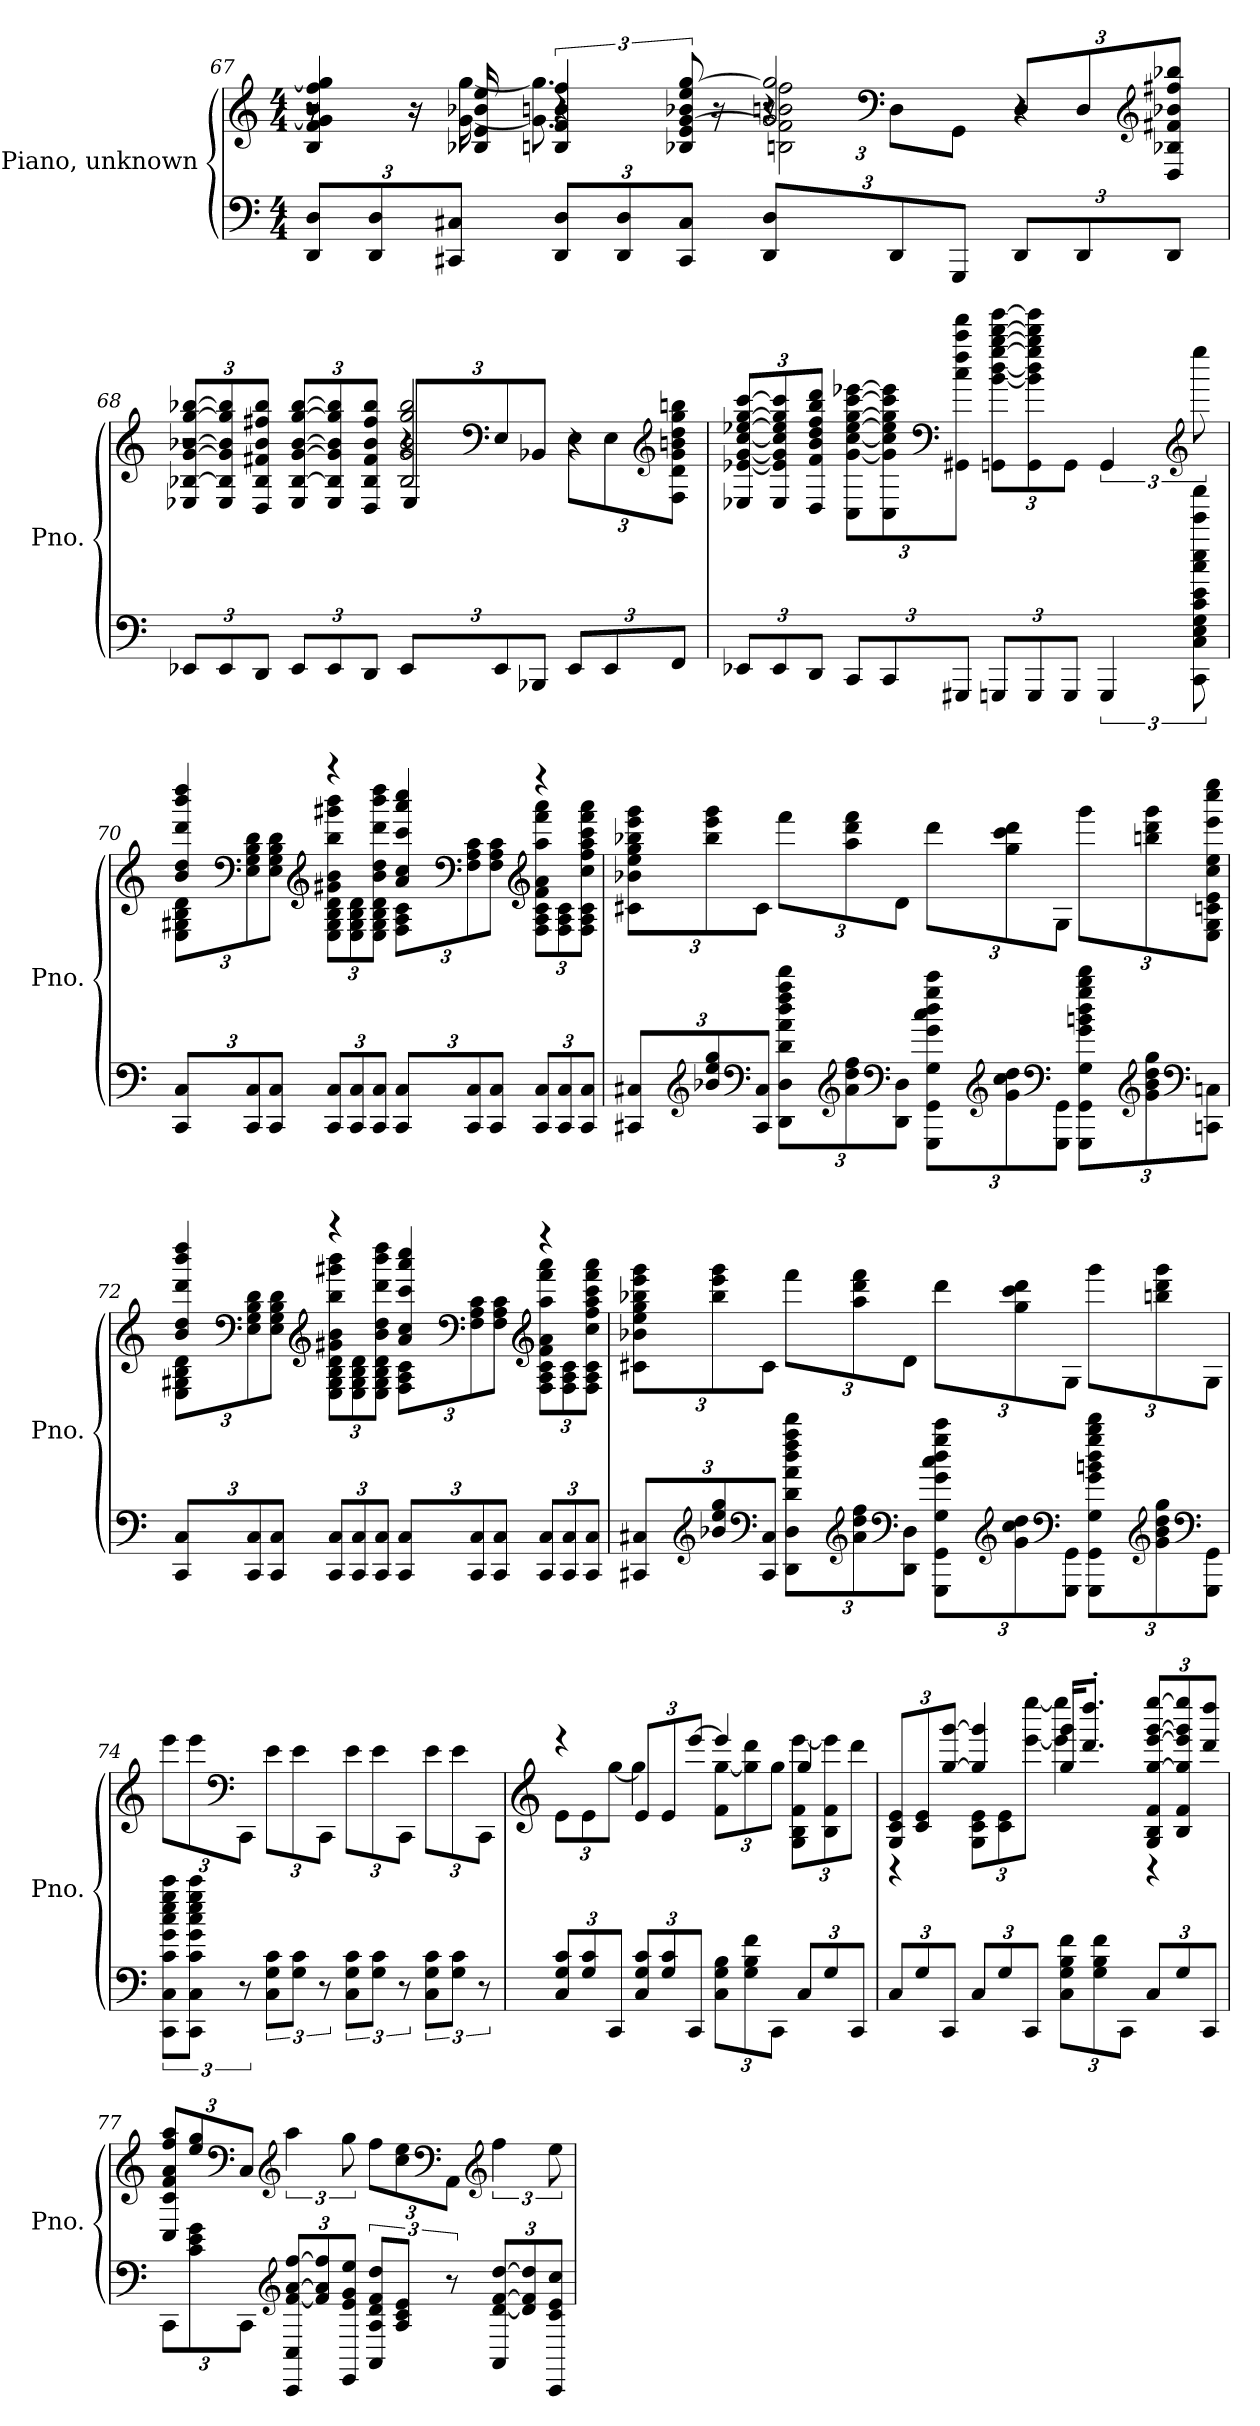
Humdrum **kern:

**kern	**kern
*part1	*part1
*staff2	*staff1
*I"Piano, unknown	*
*I'Pno.	*
!!LO:LB:g=z
*clefF4	*clefG2
*k[]	*k[]
*M4/4	*M4/4
*Xbrackettup	*
=67	=67
*	*^
*	*	*^
*	*	*	*^
12DD/ 12D/L	4B/ 4f/ 4g/] 4b/ 4ff/ 4gg/]	2r	8r	8r
12DD/ 12D/	.	.	.	.
.	.	.	16r	16r
12CC#X/ 12C#X/J	.	.	.	.
.	.	.	16B-X/ 16e/ 16b-X/ 16ee/	[16g\ [16gg\
12DD/ 12D/L	6Bn/ 6f/ 6bn/ 6ff/	.	4r	8.g\] 8.gg\]
12DD/ 12D/	.	.	.	.
12CC#/ 12C#/J	12B-X/ 12e/ [12g/ 12b-X/ 12ee/ [12gg/	.	.	.
.	.	.	.	16r
12DD/ 12D/L	2g/] 2gg/]	2Bn\ 2f\ 2bn\ 2ff\	4r	12r
*	*clefF4	*	*	*
12DD/	.	.	.	12D\L
12GGG/J	.	.	.	12GG\J
*	*	*	*Xbrackettup	*
12DD/L	.	.	12D/L	4r
12DD/	.	.	12D/	.
*	*clefG2	*	*	*
12DD/J	.	.	12D/ 12B-X/ 12f#X/ 12b-X/ 12ff#X/ 12bb-X/J	.
*	*	*	*v	*v
!!LO:PB:g=z
=68	=68	=68	=68
12EE-X/L	2r	2r	12E-X/ [12B-X/ [12g/ [12b-X/ [12gg/ [12bb-X/L
12EE-/	.	.	12E-/ 12B-/] 12g/] 12b-/] 12gg/] 12bb-/]
12DD/J	.	.	12D/ 12B-/ 12f#X/ 12b-/ 12ff#X/ 12bb-/J
12EE-/L	.	.	12E-/ [12B-/ [12g/ [12b-/ [12gg/ [12bb-/L
12EE-/	.	.	12E-/ 12B-/] 12g/] 12b-/] 12gg/] 12bb-/]
12DD/J	.	.	12D/ 12B-/ 12f#/ 12b-/ 12ff#/ 12bb-/J
12EE-/L	2B-/ 2g/ 2b-/ 2gg/ 2bb-/	4r	12E-/L
*	*clefF4	*	*
12EE-/	.	.	12E-/
12BBB-X/J	.	.	12BB-X/J
12EE-/L	.	12E-\L	4r
12EE-/	.	12E-\	.
*	*clefG2	*	*
12FF/J	.	12F\ 12d\ 12g\ 12bn\ 12dd\ 12gg\ 12bbn\J	.
*	*v	*v	*v
=69	=69
12EE-X/L	12E-X/ [12e-X/ [12g/ [12cc/ [12ee-X/ [12gg/ [12ccc/L
12EE-/	12E-/ 12e-/] 12g/] 12cc/] 12ee-/] 12gg/] 12ccc/]
12DD/J	12D/ 12f/ 12b/ 12dd/ 12ff/ 12bb/ 12ddd/J
12CC/L	12C\ [12g\ [12cc\ [12ee-\ [12gg\ [12ccc\ [12eee-X\L
12CC/	12C\ 12g\] 12cc\] 12ee-\] 12gg\] 12ccc\] 12eee-\]
*	*clefF4
12GGG#X/J	12GG#X\ 12cc\ 12ff\ 12ccc\ 12fff\J
12GGGn/L	12GGn\ [12b\ [12dd\ [12gg\ [12bb\ [12ddd\ [12ggg\L
12GGG/	12GG\ 12b\] 12dd\] 12gg\] 12bb\] 12ddd\] 12ggg\]
12GGG/J	12GG\J
*brackettup	*brackettup
6GGG/	6GG/
*	*clefG2
12CC\ 12C\ 12E\ 12G\ 12c\ 12e\ 12cc\ 12ee\ 12eee\ 12cccc\	12eeee\
!!LO:LB:g=z
=70	=70
*	*^
*Xbrackettup	*	*Xbrackettup
12CC/ 12C/L	4b/ 4dd/ 4ddd/ 4bbb/ 4dddd/	12E\ 12G#X\ 12B\ 12d\L
*	*clefF4	*
12CC/ 12C/	.	12E\ 12G#\ 12B\ 12d\
12CC/ 12C/J	.	12E\ 12G#\ 12B\ 12d\J
*	*clefG2	*
12CC/ 12C/L	4r	12E\ 12G#\ 12B\ 12d\ 12g#X\ 12b\ 12bb\ 12ggg#X\ 12bbb\L
12CC/ 12C/	.	12E\ 12G#\ 12B\ 12d\
12CC/ 12C/J	.	12E\ 12G#\ 12B\ 12d\ 12b\ 12dd\ 12ddd\ 12bbb\ 12dddd\J
12CC/ 12C/L	4a/ 4cc/ 4ccc/ 4aaa/ 4cccc/	12F\ 12A\ 12c\L
*	*clefF4	*
12CC/ 12C/	.	12F\ 12A\ 12c\
12CC/ 12C/J	.	12F\ 12A\ 12c\J
*	*clefG2	*
12CC/ 12C/L	4r	12F\ 12A\ 12c\ 12f\ 12a\ 12aa\ 12fff\ 12aaa\L
12CC/ 12C/	.	12F\ 12A\ 12c\
12CC/ 12C/J	.	12F\ 12A\ 12c\ 12cc\ 12ff\ 12aa\ 12ccc\ 12fff\ 12aaa\J
*	*v	*v
!!LO:LB:g=z
=71	=71
12CC#X/ 12C#X/L	12c#X\ 12b-X\ 12ee\ 12gg\ 12bb-X\ 12eee\ 12ggg\L
*clefG2	*
12b-X/ 12ee/ 12gg/	12bb-\ 12eee\ 12ggg\
*clefF4	*
12CC#/ 12C#/J	12c#\J
12DD\ 12D\ 12d\ 12a\ 12dd\ 12ff\ 12aa\ 12ddd\L	12fff\L
*clefG2	*
12a\ 12dd\ 12ff\	12aa\ 12ddd\ 12fff\
*clefF4	*
12DD\ 12D\J	12d\J
12GGG\ 12GG\ 12G\ 12g\ 12cc\ 12dd\ 12gg\ 12ccc\L	12ddd\L
*clefG2	*
12g\ 12cc\ 12dd\	12gg\ 12ccc\ 12ddd\
*clefF4	*
12GGG\ 12GG\J	12G\J
12GGG\ 12GG\ 12G\ 12g\ 12bn\ 12dd\ 12gg\ 12bb\ 12ddd\L	12ggg\L
*clefG2	*
12g\ 12b\ 12dd\ 12gg\	12bbn\ 12ddd\ 12ggg\
*clefF4	*
12CCn\ 12Cn\J	12E\ 12G\ 12cn\ 12e\ 12cc\ 12ee\ 12eee\ 12cccc\ 12eeee\J
!!LO:LB:g=z
=72	=72
*	*^
12CC/ 12C/L	4b/ 4dd/ 4ddd/ 4bbb/ 4dddd/	12E\ 12G#X\ 12B\ 12d\L
*	*clefF4	*
12CC/ 12C/	.	12E\ 12G#\ 12B\ 12d\
12CC/ 12C/J	.	12E\ 12G#\ 12B\ 12d\J
*	*clefG2	*
12CC/ 12C/L	4r	12E\ 12G#\ 12B\ 12d\ 12g#X\ 12b\ 12bb\ 12ggg#X\ 12bbb\L
12CC/ 12C/	.	12E\ 12G#\ 12B\ 12d\
12CC/ 12C/J	.	12E\ 12G#\ 12B\ 12d\ 12b\ 12dd\ 12ddd\ 12bbb\ 12dddd\J
12CC/ 12C/L	4a/ 4cc/ 4ccc/ 4aaa/ 4cccc/	12F\ 12A\ 12c\L
*	*clefF4	*
12CC/ 12C/	.	12F\ 12A\ 12c\
12CC/ 12C/J	.	12F\ 12A\ 12c\J
*	*clefG2	*
12CC/ 12C/L	4r	12F\ 12A\ 12c\ 12f\ 12a\ 12aa\ 12fff\ 12aaa\L
12CC/ 12C/	.	12F\ 12A\ 12c\
12CC/ 12C/J	.	12F\ 12A\ 12c\ 12cc\ 12ff\ 12aa\ 12ccc\ 12fff\ 12aaa\J
*	*v	*v
!!LO:LB:g=z
=73	=73
12CC#X/ 12C#X/L	12c#X\ 12b-X\ 12ee\ 12gg\ 12bb-X\ 12eee\ 12ggg\L
*clefG2	*
12b-X/ 12ee/ 12gg/	12bb-\ 12eee\ 12ggg\
*clefF4	*
12CC#/ 12C#/J	12c#\J
12DD\ 12D\ 12d\ 12a\ 12dd\ 12ff\ 12aa\ 12ddd\L	12fff\L
*clefG2	*
12a\ 12dd\ 12ff\	12aa\ 12ddd\ 12fff\
*clefF4	*
12DD\ 12D\J	12d\J
12GGG\ 12GG\ 12G\ 12g\ 12cc\ 12dd\ 12gg\ 12ccc\L	12ddd\L
*clefG2	*
12g\ 12cc\ 12dd\	12gg\ 12ccc\ 12ddd\
*clefF4	*
12GGG\ 12GG\J	12G\J
12GGG\ 12GG\ 12G\ 12g\ 12bn\ 12dd\ 12gg\ 12bb\ 12ddd\L	12ggg\L
*clefG2	*
12g\ 12b\ 12dd\ 12gg\	12bbn\ 12ddd\ 12ggg\
*clefF4	*
12GGG\ 12GG\J	12G\J
=74	=74
*brackettup	*
12CC\ 12C\ 12c\ 12g\ 12cc\ 12ee\ 12gg\ 12ccc\L	12eee\L
12CC\ 12C\ 12c\ 12g\ 12cc\ 12ee\ 12gg\ 12ccc\J	12eee\
*	*clefF4
12r	12CC\J
12C\ 12G\ 12c\L	12e\L
12G\ 12c\J	12e\
12r	12CC\J
12C\ 12G\ 12c\L	12e\L
12G\ 12c\J	12e\
12r	12CC\J
12C\ 12G\ 12c\L	12e\L
12G\ 12c\J	12e\
12r	12CC\J
!!LO:LB:g=z
=75	=75
*	*clefG2
*Xbrackettup	*
*	*^
12C/ 12G/ 12c/L	4r	12e\L
12G/ 12c/	.	12e\
12CC/J	.	[12gg\J
12C/ 12G/ 12c/L	12e/L	4gg\]
12G/ 12c/	12e/	.
12CC/J	[12eee/J	.
12C\ 12G\ 12B\L	4eee/]	12f\ [12gg\L
12G\ 12B\ 12f\	.	12gg\] 12ddd\
12CC\J	.	12gg\J
12C/L	4gg/	12G\ 12B\ 12f\ [12eee\L
12G/	.	12B\ 12f\ 12eee\]
12CC/J	.	12ddd\J
=76	=76	=76
12C/L	12G/ 12c/ 12e/L	4r
12G/	12c/ 12e/	.
12CC/J	[12gg/ [12ggg/J	.
12C/L	4gg/] 4ggg/]	12G\ 12c\ 12e\L
12G/	.	12c\ 12e\
12CC/J	.	[12eee\ [12eeee\J
12C\ 12G\ 12B\ 12f\L	16gg/ 16ggg/KL	4eee\] 4eeee\]
.	8.ddd/' 8.dddd/'J	.
12G\ 12B\ 12f\	.	.
12CC\J	.	.
12C/L	12G/ 12B/ 12f/ [12gg/ [12eee/ [12ggg/ [12eeee/L	4r
12G/	12B/ 12f/ 12gg/] 12eee/] 12ggg/] 12eeee/]	.
12CC/J	12ddd/ 12dddd/J	.
*	*v	*v
!!LO:PB:g=z
=77	=77
12CC\L	12C/ 12c/ 12f/ 12a/ 12ff/ 12aa/L
12c\ 12e\ 12g\	12ee/ 12gg/
*	*clefF4
12CC\J	12C/J
*clefG2	*clefG2
*	*brackettup
12CC/ 12C/ [12f/ [12a/ [12ff/L	6aa\
12f/] 12a/] 12ff/]	.
12EE/ 12e/ 12g/ 12ee/J	12gg\
*brackettup	*Xbrackettup
12AA/ 12A/ 12d/ 12f/ 12dd/L	12ff\L
12A/ 12c/ 12e/J	12cc\ 12ee\
*	*clefF4
12r	12AA\J
*	*clefG2
*Xbrackettup	*brackettup
12AA/ [12d/ [12f/ [12dd/L	6ff\
12d/] 12f/] 12dd/]	.
12CC/ 12c/ 12e/ 12cc/J	12ee\
=	=
*-	*-
